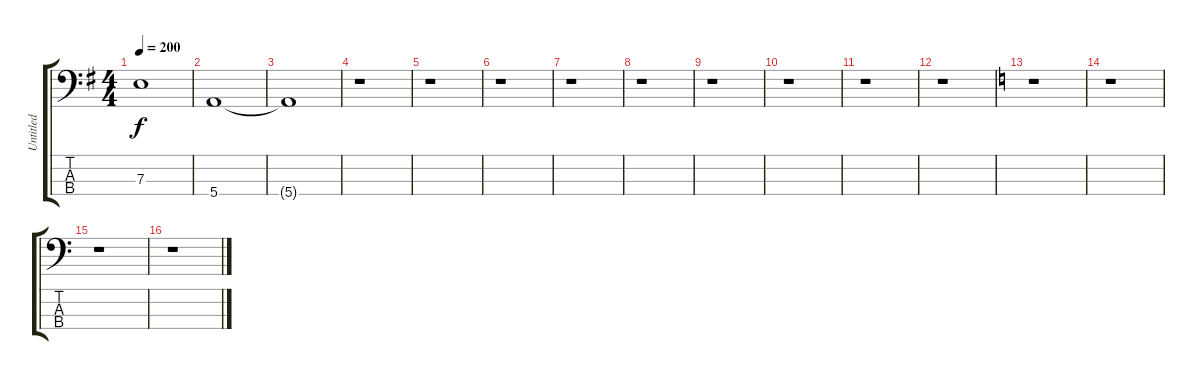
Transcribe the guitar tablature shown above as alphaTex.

\track ("Untitled" "Untitled") {instrument electricbassfinger}
\staff {score tabs}
\tuning (G2 D2 A1 E1) {hide}
\ts (4 4)
\tempo 200
\clef f4
\ks g
7.3{t}.1{dy f} |
5.4.1 |
5.4{t}.1 |
r.1 |
r.1 |
r.1 |
r.1 |
r.1 |
r.1 |
r.1 |
r.1 |
r.1 |
\ks c
r.1 |
r.1 |
r.1 |
r.1
